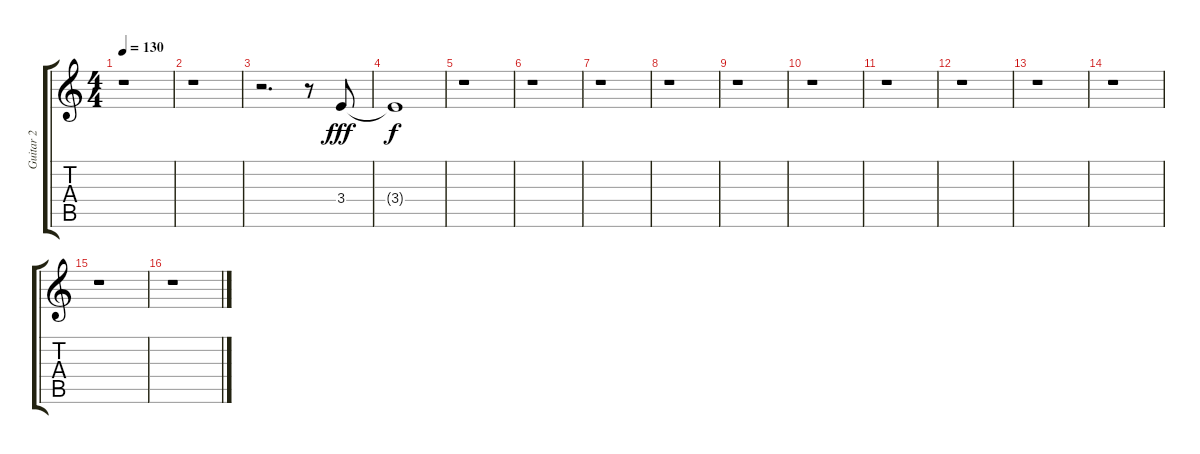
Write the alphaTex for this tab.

\track ("Guitar 2" "Guitar 2") {instrument overdrivenguitar}
\staff {score tabs}
\tuning (Eb4 Bb3 Gb3 Db3 Ab2 Eb2) {hide}
\ts (4 4)
\tempo 130
\clef g2
\ks c
r.1{dy fff} |
r.1 |
r.2{d} r.8 3.4.8 |
3.4{t}.1{dy f} |
r.1 |
r.1 |
r.1 |
r.1 |
r.1 |
r.1 |
r.1 |
r.1 |
r.1 |
r.1 |
r.1 |
r.1
